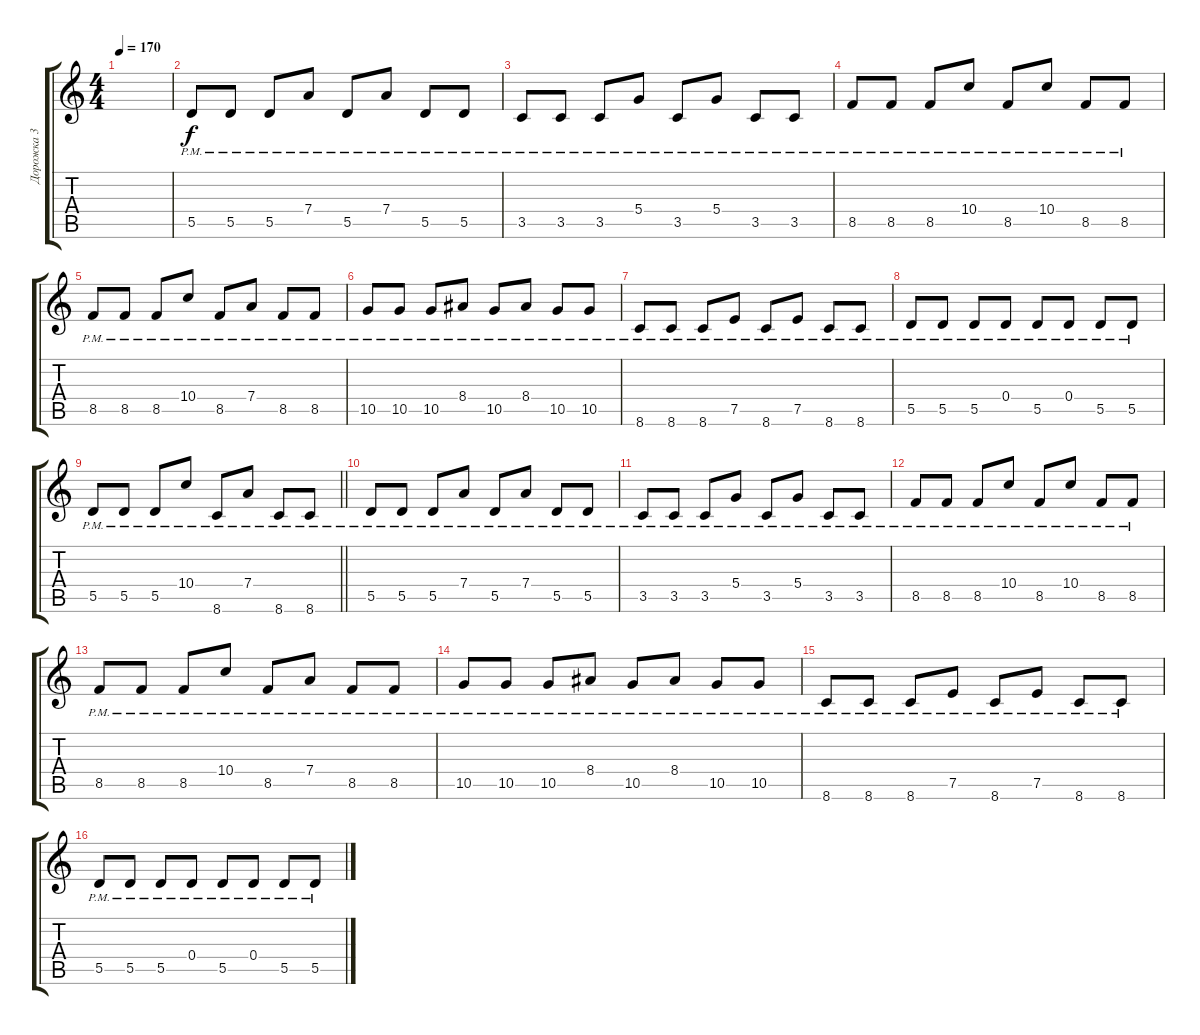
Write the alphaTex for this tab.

\track ("Дорожка 3" "Дорожка 3") {instrument acousticguitarsteel}
\staff {score tabs}
\tuning (E4 B3 G3 D3 A2 E2) {hide}
\ts (4 4)
\tempo 170
\clef g2
\ks c
|
5.5{pm}.8 5.5{pm}.8 5.5{pm}.8 7.4{pm}.8 5.5{pm}.8 7.4{pm}.8 5.5{pm}.8 5.5{pm}.8 |
3.5{pm}.8 3.5{pm}.8 3.5{pm}.8 5.4{pm}.8 3.5{pm}.8 5.4{pm}.8 3.5{pm}.8 3.5{pm}.8 |
8.5{pm}.8 8.5{pm}.8 8.5{pm}.8 10.4{pm}.8 8.5{pm}.8 10.4{pm}.8 8.5{pm}.8 8.5{pm}.8 |
8.5{pm}.8 8.5{pm}.8 8.5{pm}.8 10.4{pm}.8 8.5{pm}.8 7.4{pm}.8 8.5{pm}.8 8.5{pm}.8 |
10.5{pm}.8 10.5{pm}.8 10.5{pm}.8 8.4{pm}.8 10.5{pm}.8 8.4{pm}.8 10.5{pm}.8 10.5{pm}.8 |
8.6{pm}.8 8.6{pm}.8 8.6{pm}.8 7.5{pm}.8 8.6{pm}.8 7.5{pm}.8 8.6{pm}.8 8.6{pm}.8 |
5.5{pm}.8 5.5{pm}.8 5.5{pm}.8 0.4{pm}.8 5.5{pm}.8 0.4{pm}.8 5.5{pm}.8 5.5{pm}.8 |
\barLineRight lightlight
5.5{pm}.8 5.5{pm}.8 5.5{pm}.8 10.4{pm}.8 8.6{pm}.8 7.4{pm}.8 8.6{pm}.8 8.6{pm}.8 |
5.5{pm}.8 5.5{pm}.8 5.5{pm}.8 7.4{pm}.8 5.5{pm}.8 7.4{pm}.8 5.5{pm}.8 5.5{pm}.8 |
3.5{pm}.8 3.5{pm}.8 3.5{pm}.8 5.4{pm}.8 3.5{pm}.8 5.4{pm}.8 3.5{pm}.8 3.5{pm}.8 |
8.5{pm}.8 8.5{pm}.8 8.5{pm}.8 10.4{pm}.8 8.5{pm}.8 10.4{pm}.8 8.5{pm}.8 8.5{pm}.8 |
8.5{pm}.8 8.5{pm}.8 8.5{pm}.8 10.4{pm}.8 8.5{pm}.8 7.4{pm}.8 8.5{pm}.8 8.5{pm}.8 |
10.5{pm}.8 10.5{pm}.8 10.5{pm}.8 8.4{pm}.8 10.5{pm}.8 8.4{pm}.8 10.5{pm}.8 10.5{pm}.8 |
8.6{pm}.8 8.6{pm}.8 8.6{pm}.8 7.5{pm}.8 8.6{pm}.8 7.5{pm}.8 8.6{pm}.8 8.6{pm}.8 |
5.5{pm}.8 5.5{pm}.8 5.5{pm}.8 0.4{pm}.8 5.5{pm}.8 0.4{pm}.8 5.5{pm}.8 5.5{pm}.8
